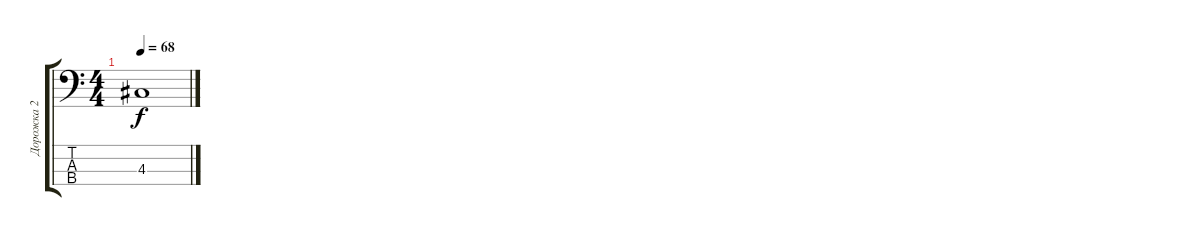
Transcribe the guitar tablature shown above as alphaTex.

\track ("Дорожка 2" "Дорожка 2") {instrument electricbassfinger}
\staff {score tabs}
\tuning (G2 D2 A1 E1) {hide}
\ts (4 4)
\tempo 68
\clef f4
\ks c
4.3.1{dy f}
